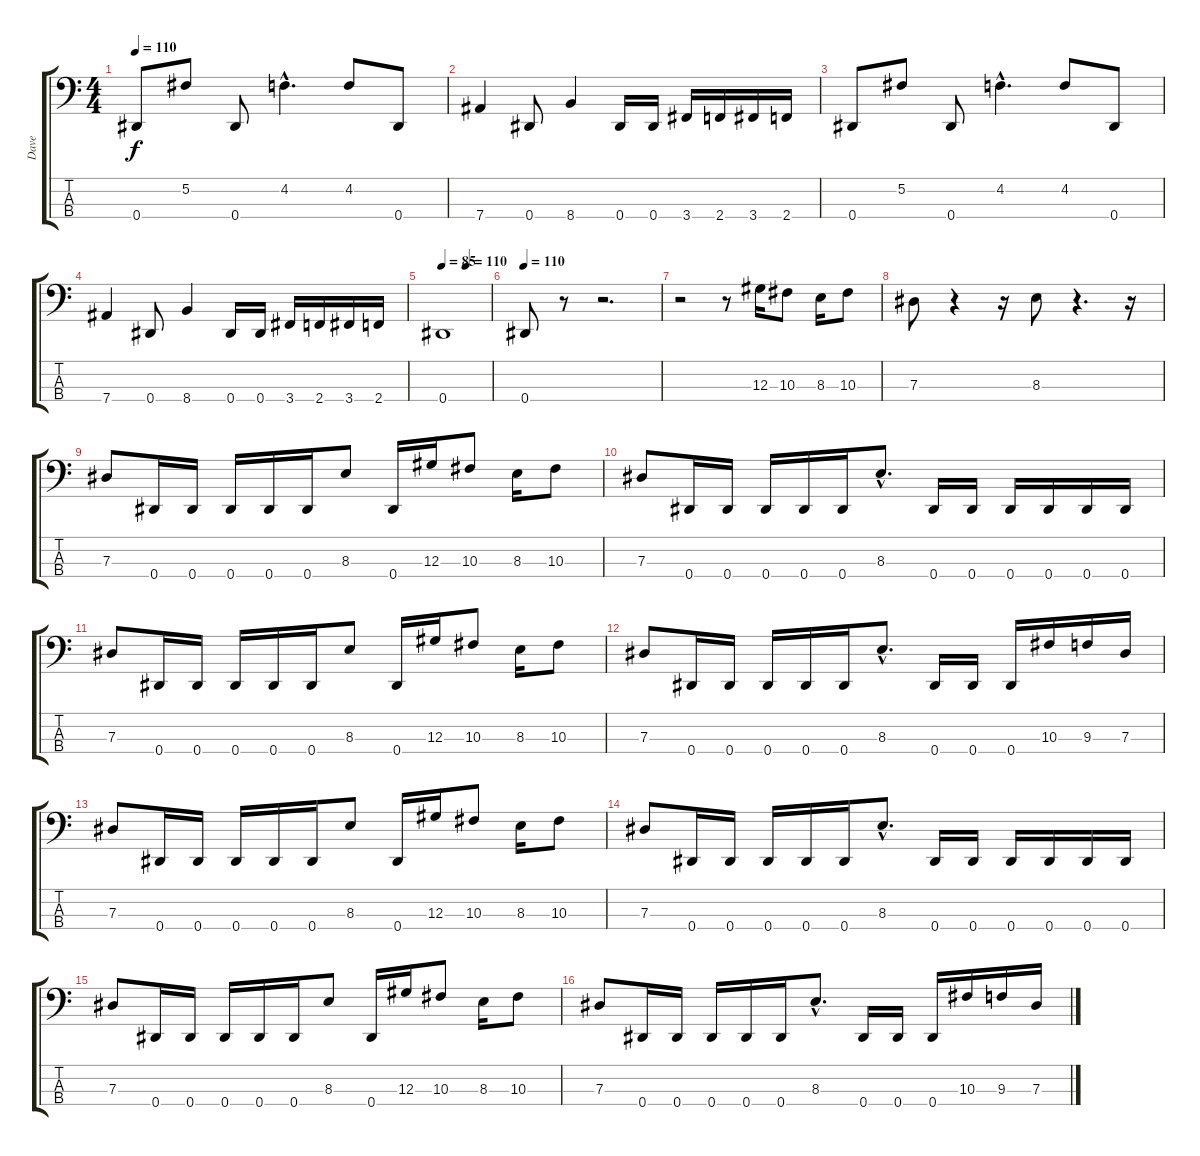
\track ("Dave" "Dave") {instrument electricbasspick}
\staff {score tabs}
\tuning (Gb2 Db2 Ab1 Eb1) {hide}
\ts (4 4)
\tempo 110
\clef f4
\ks c
0.4.8{dy f} 5.2.8 0.4.8 4.2{hac}.4{d} 4.2.8 0.4.8 |
7.4.4 0.4.8 8.4.4 0.4.16 0.4.16 3.4.16 2.4.16 3.4.16 2.4.16 |
0.4.8 5.2.8 0.4.8 4.2{hac}.4{d} 4.2.8 0.4.8 |
7.4.4 0.4.8 8.4.4 0.4.16 0.4.16 3.4.16 2.4.16 3.4.16 2.4.16 |
\tempo 85
\tempo (110 0.5)
0.4.1 |
\tempo 110
0.4.8 r.8 r.2{d} |
r.2 r.8 12.3.16 10.3.8 8.3.16 10.3.8 |
7.3.8 r.4 r.16 8.3.8 r.4{d} r.16 |
7.3.8 0.4.16 0.4.16 0.4.16 0.4.16 0.4.16 8.3.8 0.4.16 12.3.16 10.3.8 8.3.16 10.3.8 |
7.3.8 0.4.16 0.4.16 0.4.16 0.4.16 0.4.16 8.3{hac}.8{d} 0.4.16 0.4.16 0.4.16 0.4.16 0.4.16 0.4.16 |
7.3.8 0.4.16 0.4.16 0.4.16 0.4.16 0.4.16 8.3.8 0.4.16 12.3.16 10.3.8 8.3.16 10.3.8 |
7.3.8 0.4.16 0.4.16 0.4.16 0.4.16 0.4.16 8.3{hac}.8{d} 0.4.16 0.4.16 0.4.16 10.3.16 9.3.16 7.3.16 |
7.3.8 0.4.16 0.4.16 0.4.16 0.4.16 0.4.16 8.3.8 0.4.16 12.3.16 10.3.8 8.3.16 10.3.8 |
7.3.8 0.4.16 0.4.16 0.4.16 0.4.16 0.4.16 8.3{hac}.8{d} 0.4.16 0.4.16 0.4.16 0.4.16 0.4.16 0.4.16 |
7.3.8 0.4.16 0.4.16 0.4.16 0.4.16 0.4.16 8.3.8 0.4.16 12.3.16 10.3.8 8.3.16 10.3.8 |
7.3.8 0.4.16 0.4.16 0.4.16 0.4.16 0.4.16 8.3{hac}.8{d} 0.4.16 0.4.16 0.4.16 10.3.16 9.3.16 7.3.16
